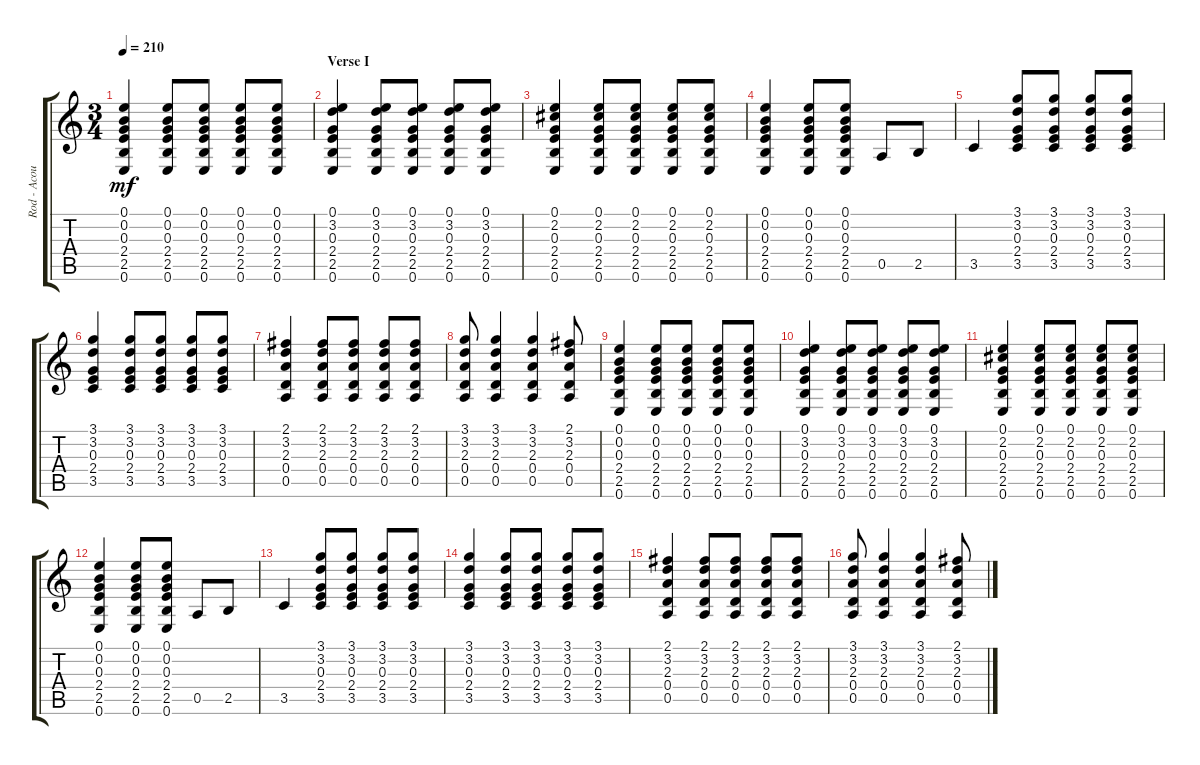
\track ("Rod - Acoustic Guitar " "Rod - Acou") {instrument acousticguitarsteel}
\staff {score tabs}
\tuning (E4 B3 G3 D3 A2 E2) {hide}
\ts (3 4)
\tempo 210
\clef g2
\ks c
(0.1 0.2 0.3 2.4 2.5 0.6).4{dy mf} (0.1 0.2 0.3 2.4 2.5 0.6).8 (0.1 0.2 0.3 2.4 2.5 0.6).8 (0.1 0.2 0.3 2.4 2.5 0.6).8 (0.1 0.2 0.3 2.4 2.5 0.6).8 |
\section ("" "Verse I")
(0.1 3.2 0.3 2.4 2.5 0.6).4 (0.1 3.2 0.3 2.4 2.5 0.6).8 (0.1 3.2 0.3 2.4 2.5 0.6).8 (0.1 3.2 0.3 2.4 2.5 0.6).8 (0.1 3.2 0.3 2.4 2.5 0.6).8 |
(0.1 2.2 0.3 2.4 2.5 0.6).4 (0.1 2.2 0.3 2.4 2.5 0.6).8 (0.1 2.2 0.3 2.4 2.5 0.6).8 (0.1 2.2 0.3 2.4 2.5 0.6).8 (0.1 2.2 0.3 2.4 2.5 0.6).8 |
(0.1 0.2 0.3 2.4 2.5 0.6).4 (0.1 0.2 0.3 2.4 2.5 0.6).8 (0.1 0.2 0.3 2.4 2.5 0.6).8 0.5.8 2.5.8 |
3.5.4 (3.1 3.2 0.3 2.4 3.5).8 (3.1 3.2 0.3 2.4 3.5).8 (3.1 3.2 0.3 2.4 3.5).8 (3.1 3.2 0.3 2.4 3.5).8 |
(3.1 3.2 0.3 2.4 3.5).4 (3.1 3.2 0.3 2.4 3.5).8 (3.1 3.2 0.3 2.4 3.5).8 (3.1 3.2 0.3 2.4 3.5).8 (3.1 3.2 0.3 2.4 3.5).8 |
(2.1 3.2 2.3 0.4 0.5).4 (2.1 3.2 2.3 0.4 0.5).8 (2.1 3.2 2.3 0.4 0.5).8 (2.1 3.2 2.3 0.4 0.5).8 (2.1 3.2 2.3 0.4 0.5).8 |
(3.1 3.2 2.3 0.4 0.5).8 (3.1 3.2 2.3 0.4 0.5).4 (3.1 3.2 2.3 0.4 0.5).4 (2.1 3.2 2.3 0.4 0.5).8 |
(0.1 0.2 0.3 2.4 2.5 0.6).4 (0.1 0.2 0.3 2.4 2.5 0.6).8 (0.1 0.2 0.3 2.4 2.5 0.6).8 (0.1 0.2 0.3 2.4 2.5 0.6).8 (0.1 0.2 0.3 2.4 2.5 0.6).8 |
(0.1 3.2 0.3 2.4 2.5 0.6).4 (0.1 3.2 0.3 2.4 2.5 0.6).8 (0.1 3.2 0.3 2.4 2.5 0.6).8 (0.1 3.2 0.3 2.4 2.5 0.6).8 (0.1 3.2 0.3 2.4 2.5 0.6).8 |
(0.1 2.2 0.3 2.4 2.5 0.6).4 (0.1 2.2 0.3 2.4 2.5 0.6).8 (0.1 2.2 0.3 2.4 2.5 0.6).8 (0.1 2.2 0.3 2.4 2.5 0.6).8 (0.1 2.2 0.3 2.4 2.5 0.6).8 |
(0.1 0.2 0.3 2.4 2.5 0.6).4 (0.1 0.2 0.3 2.4 2.5 0.6).8 (0.1 0.2 0.3 2.4 2.5 0.6).8 0.5.8 2.5.8 |
3.5.4 (3.1 3.2 0.3 2.4 3.5).8 (3.1 3.2 0.3 2.4 3.5).8 (3.1 3.2 0.3 2.4 3.5).8 (3.1 3.2 0.3 2.4 3.5).8 |
(3.1 3.2 0.3 2.4 3.5).4 (3.1 3.2 0.3 2.4 3.5).8 (3.1 3.2 0.3 2.4 3.5).8 (3.1 3.2 0.3 2.4 3.5).8 (3.1 3.2 0.3 2.4 3.5).8 |
(2.1 3.2 2.3 0.4 0.5).4 (2.1 3.2 2.3 0.4 0.5).8 (2.1 3.2 2.3 0.4 0.5).8 (2.1 3.2 2.3 0.4 0.5).8 (2.1 3.2 2.3 0.4 0.5).8 |
(3.1 3.2 2.3 0.4 0.5).8 (3.1 3.2 2.3 0.4 0.5).4 (3.1 3.2 2.3 0.4 0.5).4 (2.1 3.2 2.3 0.4 0.5).8
